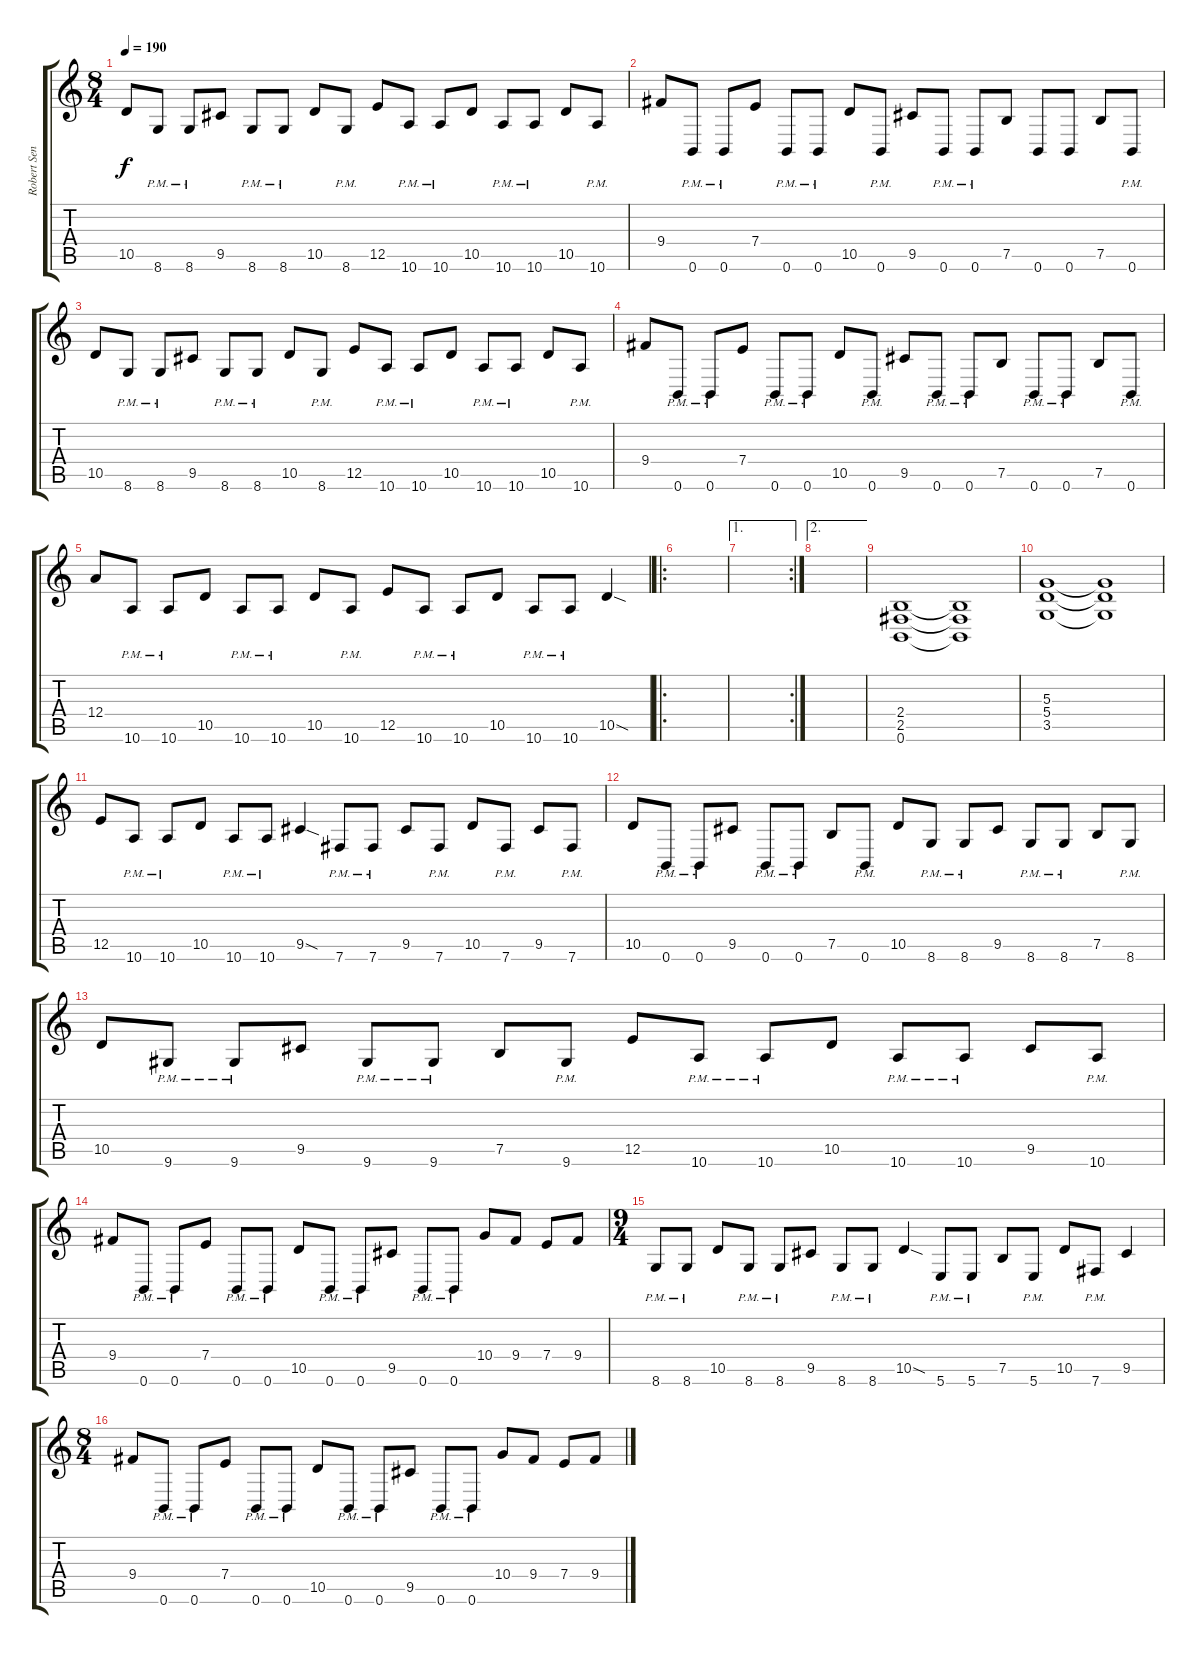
\track ("Robert Senneback" "Robert Sen") {instrument distortionguitar}
\staff {score tabs}
\tuning (A3 Gb3 D3 A2 E2 B1) {hide}
\ts (8 4)
\tempo 190
\clef g2
\ks c
10.5.8{dy f} 8.6{pm}.8 8.6{pm}.8 9.5.8 8.6{pm}.8 8.6{pm}.8 10.5.8 8.6{pm}.8 12.5.8 10.6{pm}.8 10.6{pm}.8 10.5.8 10.6{pm}.8 10.6{pm}.8 10.5.8 10.6{pm}.8 |
9.4.8 0.6{pm}.8 0.6{pm}.8 7.4.8 0.6{pm}.8 0.6{pm}.8 10.5.8 0.6{pm}.8 9.5.8 0.6{pm}.8 0.6{pm}.8 7.5.8 0.6.8 0.6.8 7.5.8 0.6{pm}.8 |
10.5.8 8.6{pm}.8 8.6{pm}.8 9.5.8 8.6{pm}.8 8.6{pm}.8 10.5.8 8.6{pm}.8 12.5.8 10.6{pm}.8 10.6{pm}.8 10.5.8 10.6{pm}.8 10.6{pm}.8 10.5.8 10.6{pm}.8 |
9.4.8 0.6{pm}.8 0.6{pm}.8 7.4.8 0.6{pm}.8 0.6{pm}.8 10.5.8 0.6{pm}.8 9.5.8 0.6{pm}.8 0.6{pm}.8 7.5.8 0.6{pm}.8 0.6{pm}.8 7.5.8 0.6{pm}.8 |
12.4.8 10.6{pm}.8 10.6{pm}.8 10.5.8 10.6{pm}.8 10.6{pm}.8 10.5.8 10.6{pm}.8 12.5.8 10.6{pm}.8 10.6{pm}.8 10.5.8 10.6{pm}.8 10.6{pm}.8 10.5{sod}.4 |
\ro
|
\ae 1
\rc 2
|
\ae 2
|
(2.4 2.5 0.6).1 (2.4{t} 2.5{t} 0.6{t}).1 |
(5.3 5.4 3.5).1 (5.3{t} 5.4{t} 3.5{t}).1 |
12.5.8 10.6{pm}.8 10.6{pm}.8 10.5.8 10.6{pm}.8 10.6{pm}.8 9.5{sod}.4 7.6{pm}.8 7.6{pm}.8 9.5.8 7.6{pm}.8 10.5.8 7.6{pm}.8 9.5.8 7.6{pm}.8 |
10.5.8 0.6{pm}.8 0.6{pm}.8 9.5.8 0.6{pm}.8 0.6{pm}.8 7.5.8 0.6{pm}.8 10.5.8 8.6{pm}.8 8.6{pm}.8 9.5.8 8.6{pm}.8 8.6{pm}.8 7.5.8 8.6{pm}.8 |
10.5.8 9.6{pm}.8 9.6{pm}.8 9.5.8 9.6{pm}.8 9.6{pm}.8 7.5.8 9.6{pm}.8 12.5.8 10.6{pm}.8 10.6{pm}.8 10.5.8 10.6{pm}.8 10.6{pm}.8 9.5.8 10.6{pm}.8 |
9.4.8 0.6{pm}.8 0.6{pm}.8 7.4.8 0.6{pm}.8 0.6{pm}.8 10.5.8 0.6{pm}.8 0.6{pm}.8 9.5.8 0.6{pm}.8 0.6{pm}.8 10.4.8 9.4.8 7.4.8 9.4.8 |
\ts (9 4)
8.6{pm}.8 8.6{pm}.8 10.5.8 8.6{pm}.8 8.6{pm}.8 9.5.8 8.6{pm}.8 8.6{pm}.8 10.5{sod}.4 5.6{pm}.8 5.6{pm}.8 7.5.8 5.6{pm}.8 10.5.8 7.6{pm}.8 9.5.4 |
\ts (8 4)
9.4.8 0.6{pm}.8 0.6{pm}.8 7.4.8 0.6{pm}.8 0.6{pm}.8 10.5.8 0.6{pm}.8 0.6{pm}.8 9.5.8 0.6{pm}.8 0.6{pm}.8 10.4.8 9.4.8 7.4.8 9.4.8
